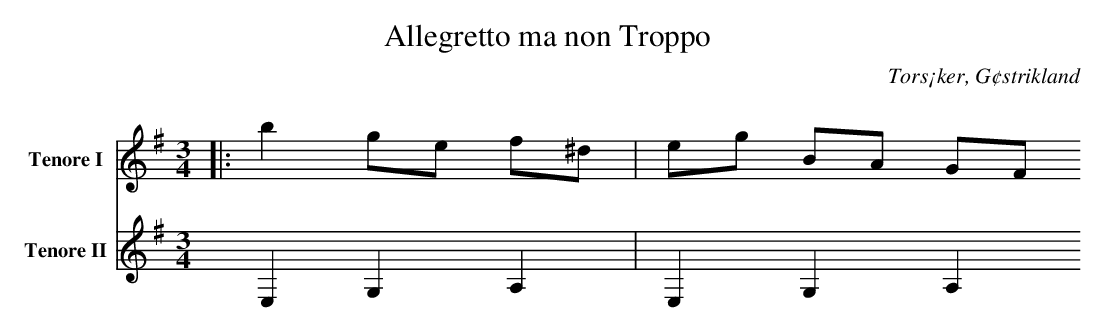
X:1
T:Allegretto ma non Troppo
O:Tors¡ker, G¢strikland
Q: 112
M:3/4
L:1/16
%%score (T1 T2) (B1 B2)
V:T1           clef=treble  name="Tenore I"   snm="T.I"
V:T2           clef=treble  name="Tenore II"  snm="T.II"
K:G
|:[V:T1]  b4 g2e2 f2^d2 | e2g2 B2A2 G2F2
|:[V:T2]  E,4 G,4 A,4   | E,4  G,4  A,4
